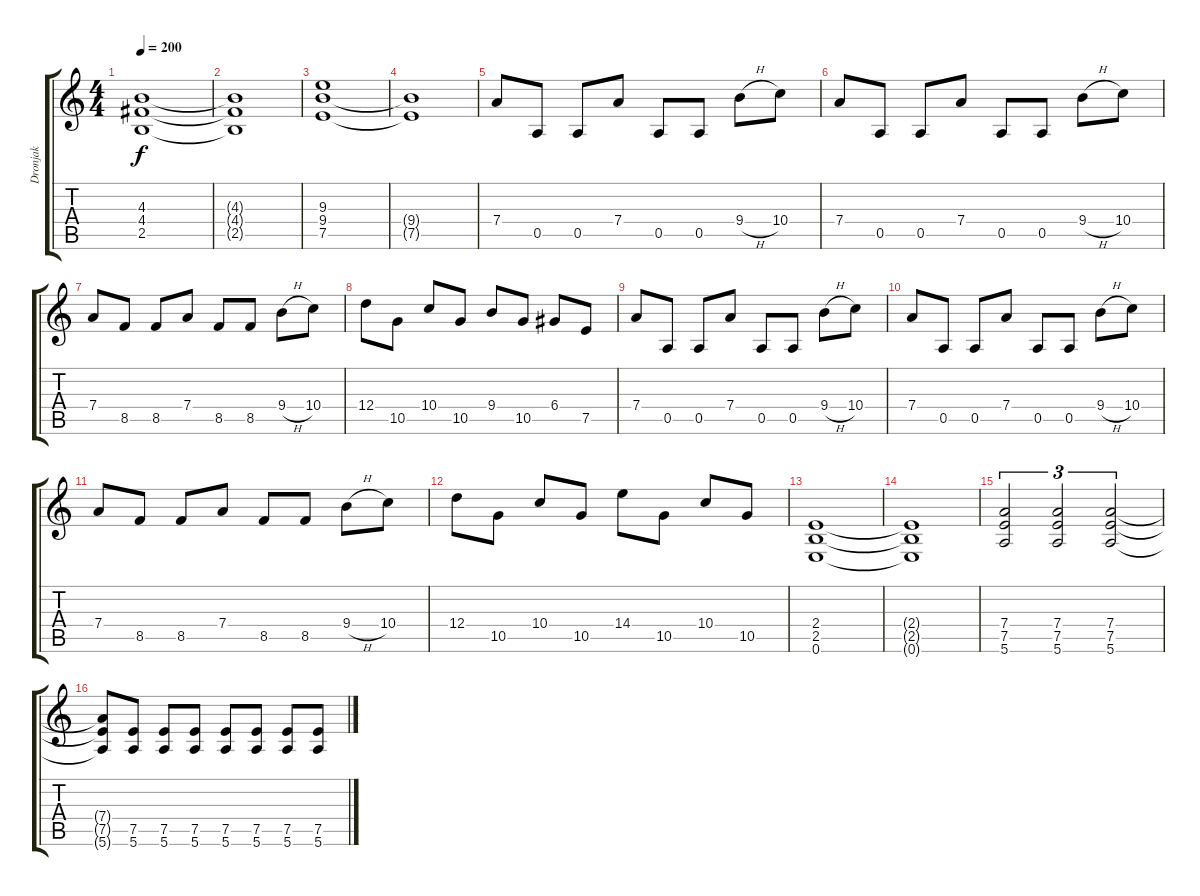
\track ("Dronjak" "Dronjak") {instrument distortionguitar}
\staff {score tabs}
\tuning (E4 B3 G3 D3 A2 E2) {hide}
\ts (4 4)
\tempo 200
\clef g2
\ks c
(4.3 4.4 2.5).1{dy f} |
(4.3{t} 4.4{t} 2.5{t}).1 |
(9.3 9.4 7.5).1 |
(9.4{t} 7.5{t}).1 |
7.4.8 0.5.8 0.5.8 7.4.8 0.5.8 0.5.8 9.4{h}.8 10.4.8 |
7.4.8 0.5.8 0.5.8 7.4.8 0.5.8 0.5.8 9.4{h}.8 10.4.8 |
7.4.8 8.5.8 8.5.8 7.4.8 8.5.8 8.5.8 9.4{h}.8 10.4.8 |
12.4.8 10.5.8 10.4.8 10.5.8 9.4.8 10.5.8 6.4.8 7.5.8 |
7.4.8 0.5.8 0.5.8 7.4.8 0.5.8 0.5.8 9.4{h}.8 10.4.8 |
7.4.8 0.5.8 0.5.8 7.4.8 0.5.8 0.5.8 9.4{h}.8 10.4.8 |
7.4.8 8.5.8 8.5.8 7.4.8 8.5.8 8.5.8 9.4{h}.8 10.4.8 |
12.4.8 10.5.8 10.4.8 10.5.8 14.4.8 10.5.8 10.4.8 10.5.8 |
(2.4 2.5 0.6).1 |
(2.4{t} 2.5{t} 0.6{t}).1 |
(7.4 7.5 5.6).2{tu (3 2)} (7.4 7.5 5.6).2{tu (3 2)} (7.4 7.5 5.6).2{tu (3 2)} |
(7.4{t} 7.5{t} 5.6{t}).8 (7.5 5.6).8 (7.5 5.6).8 (7.5 5.6).8 (7.5 5.6).8 (7.5 5.6).8 (7.5 5.6).8 (7.5 5.6).8
